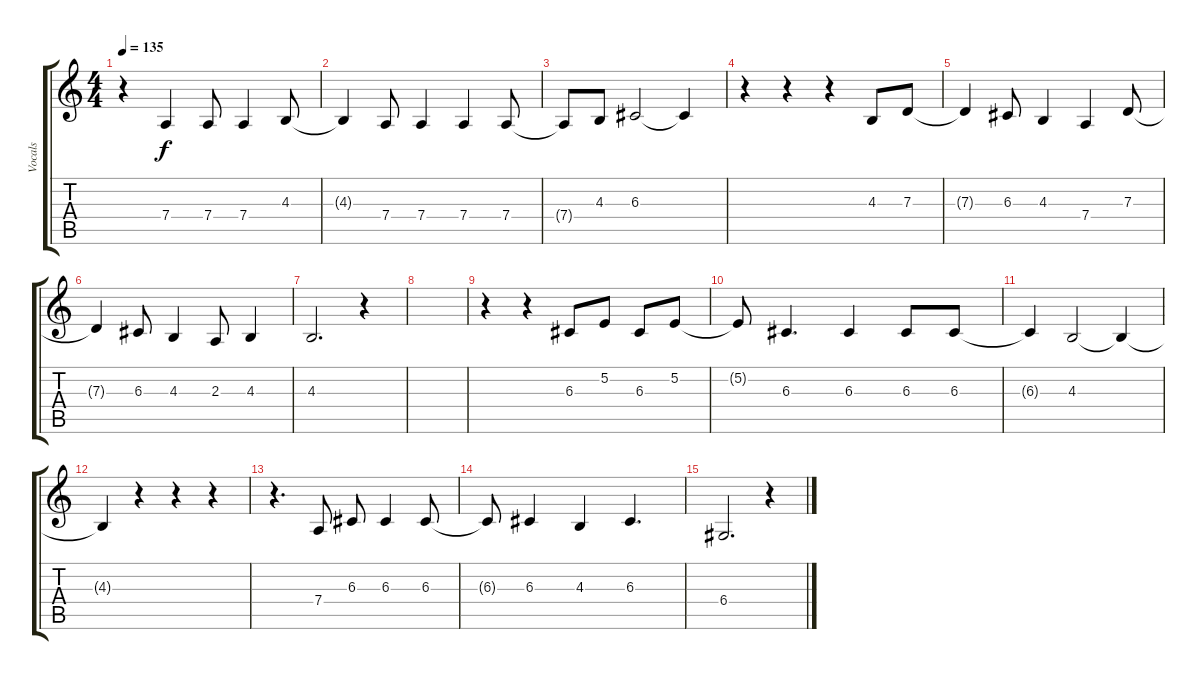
\track ("Vocals" "Vocals") {instrument altosax}
\staff {score tabs}
\tuning (E4 B3 G3 D3 A2 E2) {hide}
\ts (4 4)
\tempo 135
\clef g2
\ks c
r.4{dy f} 7.4.4 7.4.8 7.4.4 4.3.8 |
4.3{t}.4 7.4.8 7.4.4 7.4.4 7.4.8 |
7.4{t}.8 4.3.8 6.3.2 6.3{t}.4 |
r.4 r.4 r.4 4.3.8 7.3.8 |
7.3{t}.4 6.3.8 4.3.4 7.4.4 7.3.8 |
7.3{t}.4 6.3.8 4.3.4 2.3.8 4.3.4 |
4.3.2{d} r.4 |
|
r.4 r.4 6.3.8 5.2.8 6.3.8 5.2.8 |
5.2{t}.8 6.3.4{d} 6.3.4 6.3.8 6.3.8 |
6.3{t}.4 4.3.2 4.3{t}.4 |
4.3{t}.4 r.4 r.4 r.4 |
r.4{d} 7.4.8 6.3.8 6.3.4 6.3.8 |
6.3{t}.8 6.3.4 4.3.4 6.3.4{d} |
6.4.2{d} r.4
